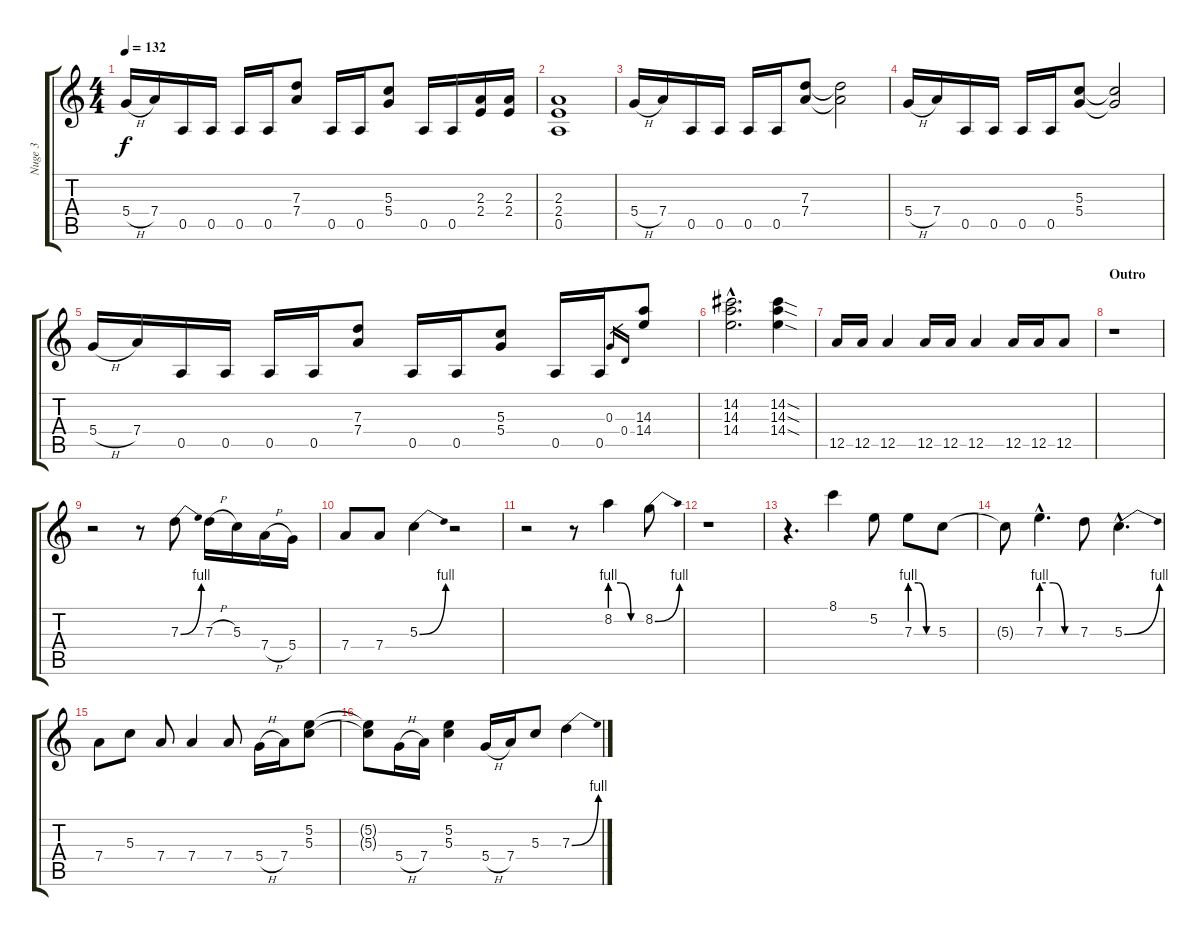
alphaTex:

\track ("Nuge 3" "Nuge 3") {instrument distortionguitar}
\staff {score tabs}
\tuning (E4 B3 G3 D3 A2 E2) {hide}
\ts (4 4)
\tempo 132
\clef g2
\ks c
5.4{h}.16{dy f} 7.4.16 0.5.16 0.5.16 0.5.16 0.5.16 (7.3 7.4).8 0.5.16 0.5.16 (5.3 5.4).8 0.5.16 0.5.16 (2.3 2.4).16 (2.3 2.4).16 |
(2.3 2.4 0.5).1 |
5.4{h}.16 7.4.16 0.5.16 0.5.16 0.5.16 0.5.16 (7.3 7.4).8 (7.3{t} 7.4{t}).2 |
5.4{h}.16 7.4.16 0.5.16 0.5.16 0.5.16 0.5.16 (5.3 5.4).8 (5.3{t} 5.4{t}).2 |
5.4{h}.16 7.4.16 0.5.16 0.5.16 0.5.16 0.5.16 (7.3 7.4).8 0.5.16 0.5.16 (5.3 5.4).8 0.5.16 0.5.16 0.3.16{gr} 0.4.16{gr} (14.3 14.4).8 |
(14.2{hac} 14.3{hac} 14.4{hac}).2{d} (14.2{sod} 14.3{sod} 14.4{sod}).4 |
12.5.16 12.5.16 12.5.4 12.5.16 12.5.16 12.5.4 12.5.16 12.5.16 12.5.8 |
\section ("" "Outro")
r.1 |
r.2 r.8 7.3{be (bend 0 0 60 4)}.8{volume 16} 7.3{h}.16 5.3.16 7.4{h}.16 5.4.16 |
7.4.8 7.4.8 5.3{be (bend 0 0 60 4)}.4 r.2 |
r.2 r.8 8.2{be (custom 0 4 20 4 40 0 60 0)}.4 8.2{be (bend 0 0 60 4)}.8 |
r.1 |
r.4{d} 8.1.4 5.2.8 7.3{be (custom 0 4 20 4 40 0 60 0)}.8 5.3.8 |
5.3{t}.8 7.3{be (custom 0 4 20 4 40 0 60 0) hac}.4{d} 7.3.8 5.3{be (bend 0 0 60 4) hac}.4{d} |
7.4.8 5.3.8 7.4.8 7.4.4 7.4.8 5.4{h}.16 7.4.16 (5.2 5.3).8 |
(5.2{t} 5.3{t}).8 5.4{h}.16 7.4.16 (5.2 5.3).4 5.4{h}.16 7.4.16 5.3.8 7.3{be (bend 0 0 60 4)}.4
